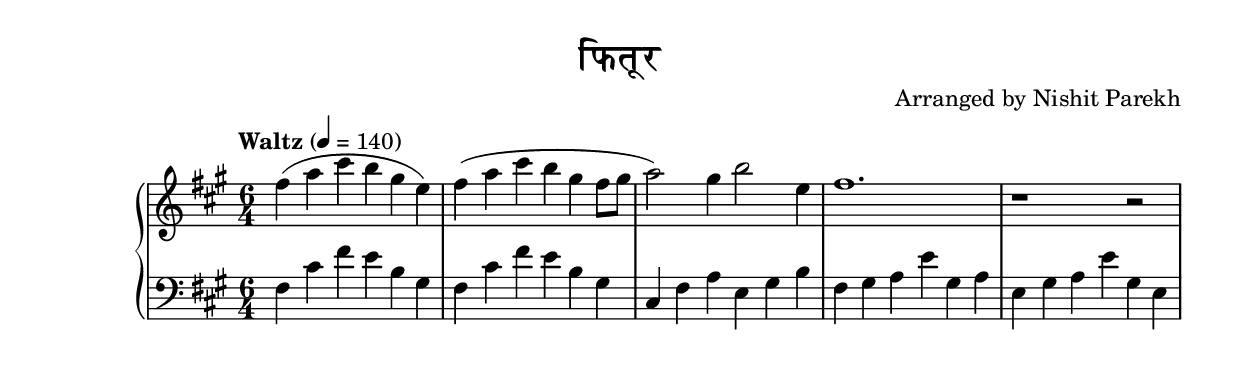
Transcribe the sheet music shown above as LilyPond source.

\version "2.19.82"

\header{
 title = "फितूर"
 composer = "Arranged by Nishit Parekh"
}


% ------------------------------------------------------------------------------
% NOTES
% ------------------------------------------------------------------------------

% ====================
% Intro
% ====================

rhIntro = {
  fis4( a4 cis4 b4 gis4 e4) |
  fis4( a4 cis4 b4 gis4 fis8 gis8 |
  a2) gis4 b2 e,4 |
  fis1. |
  r1 r2 |
}

lhIntro = {
  fis,4 cis'4 fis4 e4 b4 gis4 |
  fis4 cis'4 fis4 e4 b4 gis4 |
  cis,4 fis4 a4 e4 gis4 b4 |
  fis4 gis4 a4 e'4 gis,4 a4 |
  e4 gis4 a4 e'4 gis,4 e4 |
}


% ------------------------------------------------------------------------------
% BRING IT ALL TOGETHER
% ------------------------------------------------------------------------------

\score{
  \new PianoStaff <<
    \new Staff = "up" {
      <<
      \tempo "Waltz" 4 = 140
      \clef treble
      \key fis \minor
      \time 6/4

      \relative c'' {
        \rhIntro
      }

      >>
    }

    \new Staff = "down" {
      \clef bass
      \key fis \minor
      \time 6/4

      \relative c' {
        \lhIntro
      }
    }
  >>
}